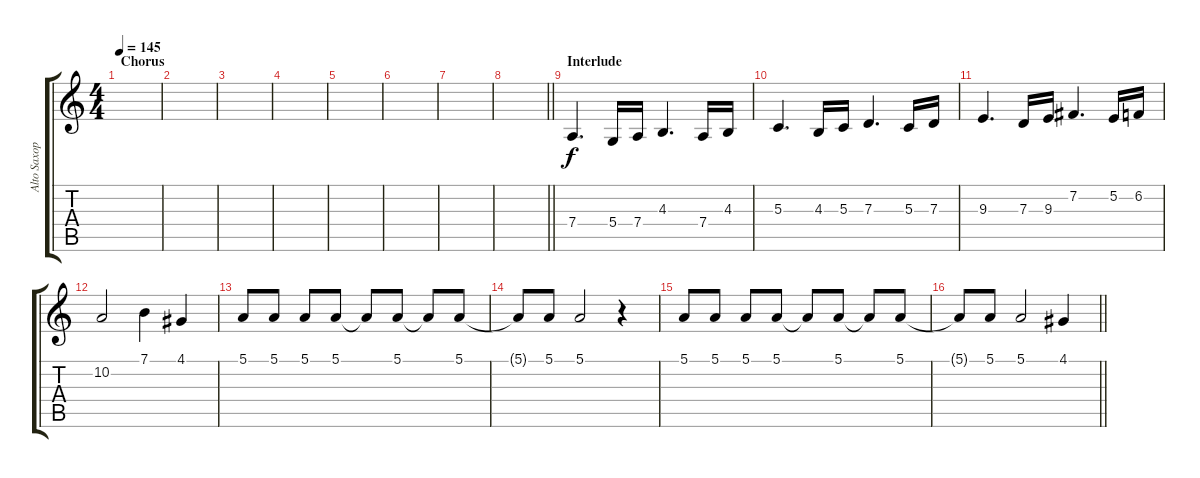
\track ("Alto Saxophon" "Alto Saxop") {instrument altosax}
\staff {score tabs}
\tuning (E4 B3 G3 D3 A2 E2) {hide}
\ts (4 4)
\section ("" "Chorus")
\tempo 145
\clef g2
\ks c
|
|
|
|
|
|
|
\barLineRight lightlight
|
\section ("" "Interlude")
7.4.4{d} 5.4.16 7.4.16 4.3.4{d} 7.4.16 4.3.16 |
5.3.4{d} 4.3.16 5.3.16 7.3.4{d} 5.3.16 7.3.16 |
9.3.4{d} 7.3.16 9.3.16 7.2.4{d} 5.2.16 6.2.16 |
10.2.2 7.1.4 4.1.4 |
5.1.8 5.1.8 5.1.8 5.1.8 5.1{t}.8 5.1.8 5.1{t}.8 5.1.8 |
5.1{t}.8 5.1.8 5.1.2 r.4 |
5.1.8 5.1.8 5.1.8 5.1.8 5.1{t}.8 5.1.8 5.1{t}.8 5.1.8 |
\barLineRight lightlight
5.1{t}.8 5.1.8 5.1.2 4.1.4
